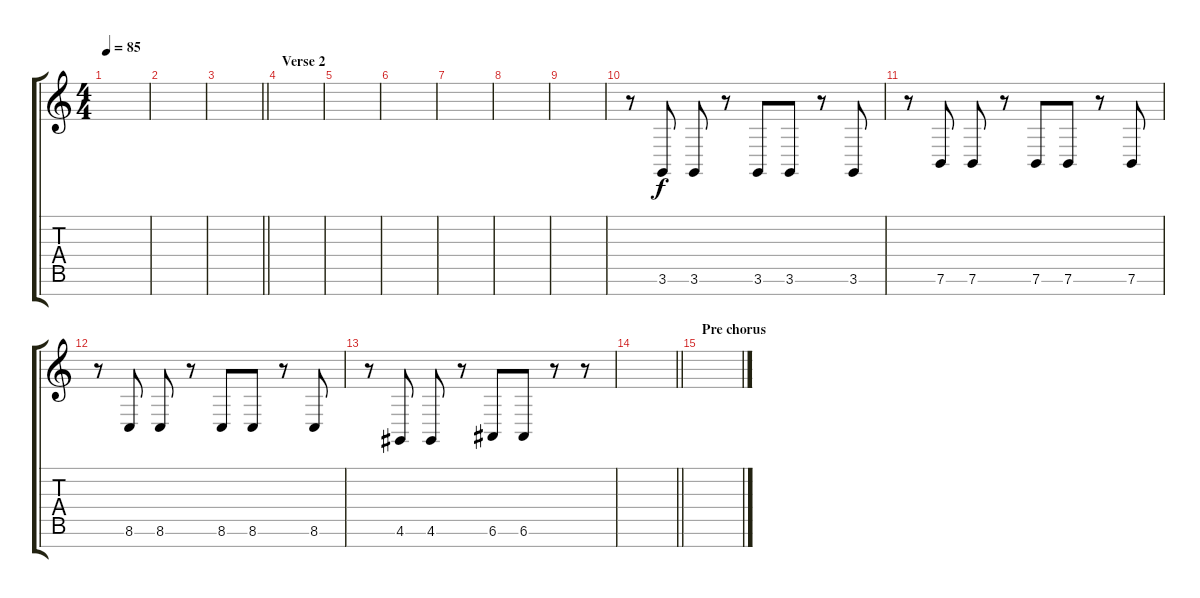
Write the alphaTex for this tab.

\track "" {instrument lead2sawtooth}
\staff {score tabs}
\tuning (E4 B3 G3 D3 A2 E2 B1) {hide}
\ts (4 4)
\tempo 85
\clef g2
\ks c
|
|
\barLineRight lightlight
|
\section ("" "Verse 2")
|
|
|
|
|
|
r.8 3.6.8 3.6.8 r.8 3.6.8 3.6.8 r.8 3.6.8 |
r.8 7.6.8 7.6.8 r.8 7.6.8 7.6.8 r.8 7.6.8 |
r.8 8.6.8 8.6.8 r.8 8.6.8 8.6.8 r.8 8.6.8 |
r.8 4.6.8 4.6.8 r.8 6.6.8 6.6.8 r.8 r.8 |
\barLineRight lightlight
|
\section ("" "Pre chorus")
